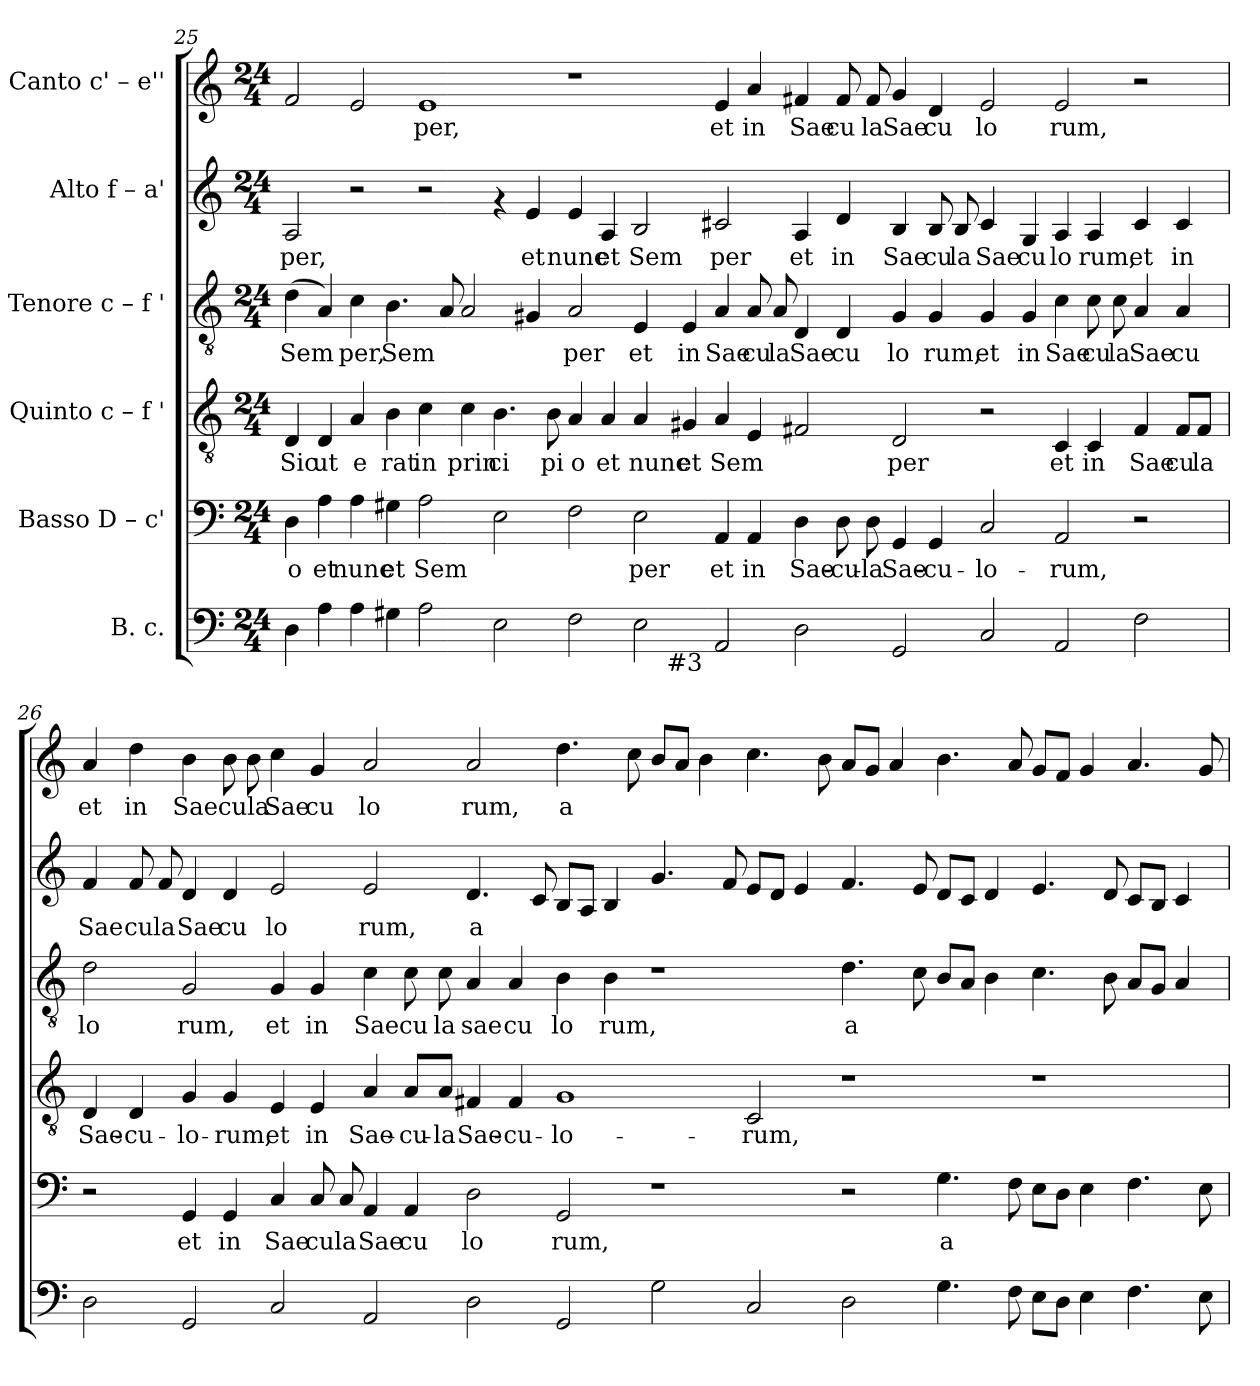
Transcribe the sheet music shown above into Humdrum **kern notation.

**kern	**kern	**text	**kern	**text	**kern	**text	**kern	**text	**kern	**text
*part6	*part5	*part5	*part4	*part4	*part3	*part3	*part2	*part2	*part1	*part1
*staff6	*staff5	*staff5	*staff4	*staff4	*staff3	*staff3	*staff2	*staff2	*staff1	*staff1
*I"B. c.	*I"Basso  D – c'	*	*I"Quinto  c – f '	*	*I"Tenore  c – f '	*	*I"Alto  f – a'	*	*I"Canto  c' – e''	*
!!LO:LB:g=z
*clefF4	*clefF4	*	*clefGv2	*	*clefGv2	*	*clefG2	*	*clefG2	*
*k[]	*k[]	*	*k[]	*	*k[]	*	*k[]	*	*k[]	*
*C:	*C:	*	*C:	*	*C:	*	*C:	*	*C:	*
*M24/4	*M24/4	*	*M24/4	*	*M24/4	*	*M24/4	*	*M24/4	*
=25	=25	=25	=25	=25	=25	=25	=25	=25	=25	=25
!	!	!LO:LY:b:rj	!	!LO:LY:b:rj	!	!LO:LY:b:cj	!	!LO:LY:b:rj	!	!LO:LY:b:rj
*^	*	*	*	*	*	*	*	*	*	*
4D\	1ryy	4D\	-o	4D/	Sic	(>4d\	Sem	2A/	per,	2f/	.
!	!	!	!LO:LY:b:rj	!	!LO:LY:b:rj	!	!LO:LY:b:cj	!	!	!	!
4A\	.	4A\	et	4D/	ut	4A/)	.	.	.	.	.
!	!	!	!LO:LY:b:rj	!	!LO:LY:b:rj	!	!LO:LY:b:cj	!	!	!	!LO:LY:b:rj
4A\	.	4A\	nunc	4A/	e	4c\	per,	2r	.	2e/	.
!	!	!	!LO:LY:b:rj	!	!LO:LY:b:rj	!	!LO:LY:b:cj	!	!	!	!
4G#X\	.	4G#X\	et	4B\	rat	4.B\	Sem	.	.	.	.
!	!	!	!LO:LY:b:rj	!	!LO:LY:b:rj	!	!	!	!	!	!LO:LY:b:rj
2A\	1ryy	2A\	Sem-	4c\	in	.	.	2r	.	1e	per,
!	!	!	!	!	!	!	!LO:LY:b:cj	!	!	!	!
.	.	.	.	.	.	8A/	.	.	.	.	.
!	!	!	!	!	!LO:LY:b:rj	!	!LO:LY:b:cj	!	!	!	!
.	.	.	.	4c\	prin	2A/	.	.	.	.	.
!	!	!	!LO:LY:b:rj	!	!LO:LY:b:rj	!	!	!	!	!	!
2E\	.	2E\	--	4.B\	ci	.	.	4rf	.	.	.
!	!	!	!	!	!	!	!LO:LY:b:cj	!	!LO:LY:b:rj	!	!
.	.	.	.	.	.	4G#X/	.	4e/	et	.	.
!	!	!	!	!	!LO:LY:b:rj	!	!	!	!	!	!
.	.	.	.	8B\	pi	.	.	.	.	.	.
!	!	!	!LO:LY:b:rj	!	!LO:LY:b:rj	!	!LO:LY:b:cj	!	!LO:LY:b:rj	!	!
2F\	2ryy	2F\	--	4A/	o	2A/	per	4e/	nunc	1r	.
!	!	!	!	!	!LO:LY:b:rj	!	!	!	!LO:LY:b:rj	!	!
.	.	.	.	4A/	et	.	.	4A/	et	.	.
!	!	!	!LO:LY:b:rj	!	!LO:LY:b:rj	!	!LO:LY:b:cj	!	!LO:LY:b:rj	!	!
2E<\	8ryy	2E\	-per	4A/	nunc	4E/	et	2B/	Sem	.	.
.	32.ryy	.	.	.	.	.	.	.	.	.	.
!	!LO:TX:b:t=#3	!	!	!	!	!	!	!	!	!	!
.	1ryy	.	.	.	.	.	.	.	.	.	.
!	!	!	!	!	!LO:LY:b:rj	!	!LO:LY:b:cj	!	!	!	!
.	.	.	.	4G#X/	et	4E/	in	.	.	.	.
!	!	!	!LO:LY:b:rj	!	!LO:LY:b:rj	!	!LO:LY:b:cj	!	!LO:LY:b:rj	!	!LO:LY:b:rj
2AA/	.	4AA/	et	4A/	Sem	4A/	Sae	2c#X/	per	4e/	et
!	!	!	!LO:LY:b:rj	!	!LO:LY:b:rj	!	!LO:LY:b:cj	!	!	!	!LO:LY:b:rj
.	.	4AA/	in	4E/	.	8A/	cu	.	.	4a/	in
!	!	!	!	!	!	!	!LO:LY:b:cj	!	!	!	!
.	.	.	.	.	.	8A/	la	.	.	.	.
!	!	!	!LO:LY:b:rj	!	!LO:LY:b:rj	!	!LO:LY:b:cj	!	!LO:LY:b:rj	!	!LO:LY:b:rj
2D\	.	4D\	Sae-	2F#X/	.	4D/	Sae	4A/	et	4f#X/	Sae
.	1ryy	.	.	.	.	.	.	.	.	.	.
!	!	!	!LO:LY:b:rj	!	!	!	!LO:LY:b:cj	!	!LO:LY:b:rj	!	!LO:LY:b:rj
.	.	8D\	-cu-	.	.	4D/	cu	4d/	in	8f#/	cu
!	!	!	!LO:LY:b:rj	!	!	!	!	!	!	!	!LO:LY:b:rj
.	.	8D\	-la	.	.	.	.	.	.	8f#/	la
!	!	!	!LO:LY:b:rj	!	!LO:LY:b:rj	!	!LO:LY:b:cj	!	!LO:LY:b:rj	!	!LO:LY:b:rj
2GG/	.	4GG/	Sae-	2D/	per	4G#/	lo	4B/	Sae	4g/	Sae
!	!	!	!LO:LY:b:rj	!	!	!	!LO:LY:b:cj	!	!LO:LY:b:rj	!	!LO:LY:b:rj
.	.	4GG/	-cu-	.	.	4G#/	rum,	8B/	cu	4d/	cu
!	!	!	!	!	!	!	!	!	!LO:LY:b:rj	!	!
.	.	.	.	.	.	.	.	8B/	la	.	.
!	!	!	!LO:LY:b:rj	!	!	!	!LO:LY:b:cj	!	!LO:LY:b:rj	!	!LO:LY:b:rj
2C/	.	2C/	-lo-	2r	.	4G#/	et	4c#/	Sae	2e/	lo
.	1ryy	.	.	.	.	.	.	.	.	.	.
!	!	!	!	!	!	!	!LO:LY:b:cj	!	!LO:LY:b:rj	!	!
.	.	.	.	.	.	4G#/	in	4G/	cu	.	.
!	!	!	!LO:LY:b:rj	!	!LO:LY:b:rj	!	!LO:LY:b:cj	!	!LO:LY:b:rj	!	!LO:LY:b:rj
2AA/	.	2AA/	-rum,	4C/	et	4c\	Sae	4A/	lo	2e/	rum,
!	!	!	!	!	!LO:LY:b:rj	!	!LO:LY:b:cj	!	!LO:LY:b:rj	!	!
.	.	.	.	4C/	in	8c\	cu	4A/	rum,	.	.
!	!	!	!	!	!	!	!LO:LY:b:cj	!	!	!	!
.	.	.	.	.	.	8c\	la	.	.	.	.
!	!	!	!	!	!LO:LY:b:rj	!	!LO:LY:b:cj	!	!LO:LY:b:rj	!	!
2F\	.	2r	.	4F#/	Sae	4A/	Sae	4c#/	et	2r	.
.	4ryy	.	.	.	.	.	.	.	.	.	.
!	!	!	!	!	!LO:LY:b:rj	!	!LO:LY:b:cj	!	!LO:LY:b:rj	!	!
.	.	.	.	8F#/L	cu	4A/	cu	4c#/	in	.	.
!	!	!	!	!	!LO:LY:b:rj	!	!	!	!	!	!
.	.	.	.	8F#/J	la	.	.	.	.	.	.
.	16ryy	.	.	.	.	.	.	.	.	.	.
.	64ryy	.	.	.	.	.	.	.	.	.	.
!!LO:PB:g=z
=26	=26	=26	=26	=26	=26	=26	=26	=26	=26	=26	=26
!	!	!	!	!	!LO:LY:b:rj	!	!LO:LY:b:cj	!	!LO:LY:b:rj	!	!LO:LY:b:rj
*v	*v	*	*	*	*	*	*	*	*	*	*
2D\	2r	.	4D/	Sae-	2d\	lo	4f/	Sae	4a/	et
!	!	!	!	!LO:LY:b:rj	!	!	!	!LO:LY:b:rj	!	!LO:LY:b:rj
.	.	.	4D/	-cu-	.	.	8f/	cu	4dd\	in
!	!	!	!	!	!	!	!	!LO:LY:b:rj	!	!
.	.	.	.	.	.	.	8f/	la	.	.
!	!	!LO:LY:b:rj	!	!LO:LY:b:rj	!	!LO:LY:b:cj	!	!LO:LY:b:rj	!	!LO:LY:b:rj
2GG/	4GG/	et	4G/	-lo-	2G/	rum,	4d/	Sae	4b\	Sae
!	!	!LO:LY:b:rj	!	!LO:LY:b:rj	!	!	!	!LO:LY:b:rj	!	!LO:LY:b:rj
.	4GG/	in	4G/	-rum,	.	.	4d/	cu	8b\	cula
!	!	!	!	!	!	!	!	!	!	!LO:LY:b:rj
.	.	.	.	.	.	.	.	.	8b\	.
!	!	!LO:LY:b:rj	!	!LO:LY:b:rj	!	!LO:LY:b:cj	!	!LO:LY:b:rj	!	!LO:LY:b:rj
2C/	4C/	Sae	4E/	et	4G/	et	2e/	lo	4cc\	Sae
!	!	!LO:LY:b:rj	!	!LO:LY:b:rj	!	!LO:LY:b:cj	!	!	!	!LO:LY:b:rj
.	8C/	cu	4E/	in	4G/	in	.	.	4g/	cu
!	!	!LO:LY:b:rj	!	!	!	!	!	!	!	!
.	8C/	la	.	.	.	.	.	.	.	.
!	!	!LO:LY:b:rj	!	!LO:LY:b:rj	!	!LO:LY:b:cj	!	!LO:LY:b:rj	!	!LO:LY:b:rj
2AA/	4AA/	Sae	4A/	Sae-	4c\	Sae	2e/	rum,	2a/	lo
!	!	!LO:LY:b:rj	!	!LO:LY:b:rj	!	!LO:LY:b:cj	!	!	!	!
.	4AA/	cu	8A/L	-cu-	8c\	cu	.	.	.	.
!	!	!	!	!LO:LY:b:rj	!	!LO:LY:b:cj	!	!	!	!
.	.	.	8A/J	-la	8c\	la	.	.	.	.
!	!	!LO:LY:b:rj	!	!LO:LY:b:rj	!	!LO:LY:b:cj	!	!LO:LY:b:rj	!	!LO:LY:b:rj
2D\	2D\	lo	4F#X/	Sae-	4A/	sae	4.d/	a	2a/	rum,
!	!	!	!	!LO:LY:b:rj	!	!LO:LY:b:cj	!	!	!	!
.	.	.	4F#/	-cu-	4A/	cu	.	.	.	.
!	!	!	!	!	!	!	!	!LO:LY:b:rj	!	!
.	.	.	.	.	.	.	8c/	.	.	.
!	!	!LO:LY:b:rj	!	!LO:LY:b:rj	!	!LO:LY:b:cj	!	!LO:LY:b:rj	!	!LO:LY:b:rj
2GG/	2GG/	rum,	1G	-lo-	4B\	lo	8B/L	.	4.dd\	a
!	!	!	!	!	!	!	!	!LO:LY:b:rj	!	!
.	.	.	.	.	.	.	8A/J	.	.	.
!	!	!	!	!	!	!LO:LY:b:cj	!	!LO:LY:b:rj	!	!
.	.	.	.	.	4B\	rum,	4B/	.	.	.
!	!	!	!	!	!	!	!	!	!	!LO:LY:b:rj
.	.	.	.	.	.	.	.	.	8cc\	.
!	!	!	!	!	!	!	!	!LO:LY:b:rj	!	!LO:LY:b:rj
2G\	1r	.	.	.	1r	.	4.g/	.	8b/L	.
!	!	!	!	!	!	!	!	!	!	!LO:LY:b:rj
.	.	.	.	.	.	.	.	.	8a/J	.
!	!	!	!	!	!	!	!	!	!	!LO:LY:b:rj
.	.	.	.	.	.	.	.	.	4b\	.
!	!	!	!	!	!	!	!	!LO:LY:b:rj	!	!
.	.	.	.	.	.	.	8f/	.	.	.
!	!	!	!	!LO:LY:b:rj	!	!	!	!LO:LY:b:rj	!	!LO:LY:b:rj
2C/	.	.	2C/	-rum,	.	.	8e/L	.	4.cc\	.
!	!	!	!	!	!	!	!	!LO:LY:b:rj	!	!
.	.	.	.	.	.	.	8d/J	.	.	.
!	!	!	!	!	!	!	!	!LO:LY:b:rj	!	!
.	.	.	.	.	.	.	4e/	.	.	.
!	!	!	!	!	!	!	!	!	!	!LO:LY:b:rj
.	.	.	.	.	.	.	.	.	8b\	.
!	!	!	!	!	!	!LO:LY:b:cj	!	!LO:LY:b:rj	!	!LO:LY:b:rj
2D\	2r	.	1r	.	4.d\	a	4.f/	.	8a/L	.
!	!	!	!	!	!	!	!	!	!	!LO:LY:b:rj
.	.	.	.	.	.	.	.	.	8g/J	.
!	!	!	!	!	!	!	!	!	!	!LO:LY:b:rj
.	.	.	.	.	.	.	.	.	4a/	.
!	!	!	!	!	!	!LO:LY:b:cj	!	!LO:LY:b:rj	!	!
.	.	.	.	.	8c\	.	8e/	.	.	.
!	!	!LO:LY:b:rj	!	!	!	!LO:LY:b:cj	!	!LO:LY:b:rj	!	!LO:LY:b:rj
4.G\	4.G\	a	.	.	8B/L	.	8d/L	.	4.b\	.
!	!	!	!	!	!	!LO:LY:b:cj	!	!LO:LY:b:rj	!	!
.	.	.	.	.	8A/J	.	8c/J	.	.	.
!	!	!	!	!	!	!LO:LY:b:cj	!	!LO:LY:b:rj	!	!
.	.	.	.	.	4B\	.	4d/	.	.	.
!	!	!LO:LY:b:rj	!	!	!	!	!	!	!	!LO:LY:b:rj
8F\	8F\	.	.	.	.	.	.	.	8a/	.
!	!	!LO:LY:b:rj	!	!	!	!LO:LY:b:cj	!	!LO:LY:b:rj	!	!LO:LY:b:rj
8E\L	8E\L	.	1r	.	4.c\	.	4.e/	.	8g/L	.
!	!	!LO:LY:b:rj	!	!	!	!	!	!	!	!LO:LY:b:rj
8D\J	8D\J	.	.	.	.	.	.	.	8f/J	.
!	!	!LO:LY:b:rj	!	!	!	!	!	!	!	!LO:LY:b:rj
4E\	4E\	.	.	.	.	.	.	.	4g/	.
!	!	!	!	!	!	!LO:LY:b:cj	!	!LO:LY:b:rj	!	!
.	.	.	.	.	8B\	.	8d/	.	.	.
!	!	!LO:LY:b:rj	!	!	!	!LO:LY:b:cj	!	!LO:LY:b:rj	!	!LO:LY:b:rj
4.F\	4.F\	.	.	.	8A/L	.	8c/L	.	4.a/	.
!	!	!	!	!	!	!LO:LY:b:cj	!	!LO:LY:b:rj	!	!
.	.	.	.	.	8G/J	.	8B/J	.	.	.
!	!	!	!	!	!	!LO:LY:b:cj	!	!LO:LY:b:rj	!	!
.	.	.	.	.	4A/	.	4c/	.	.	.
!	!	!LO:LY:b:rj	!	!	!	!	!	!	!	!LO:LY:b:rj
8E\	8E\	.	.	.	.	.	.	.	8g/	.
=	=	=	=	=	=	=	=	=	=	=
*-	*-	*-	*-	*-	*-	*-	*-	*-	*-	*-
